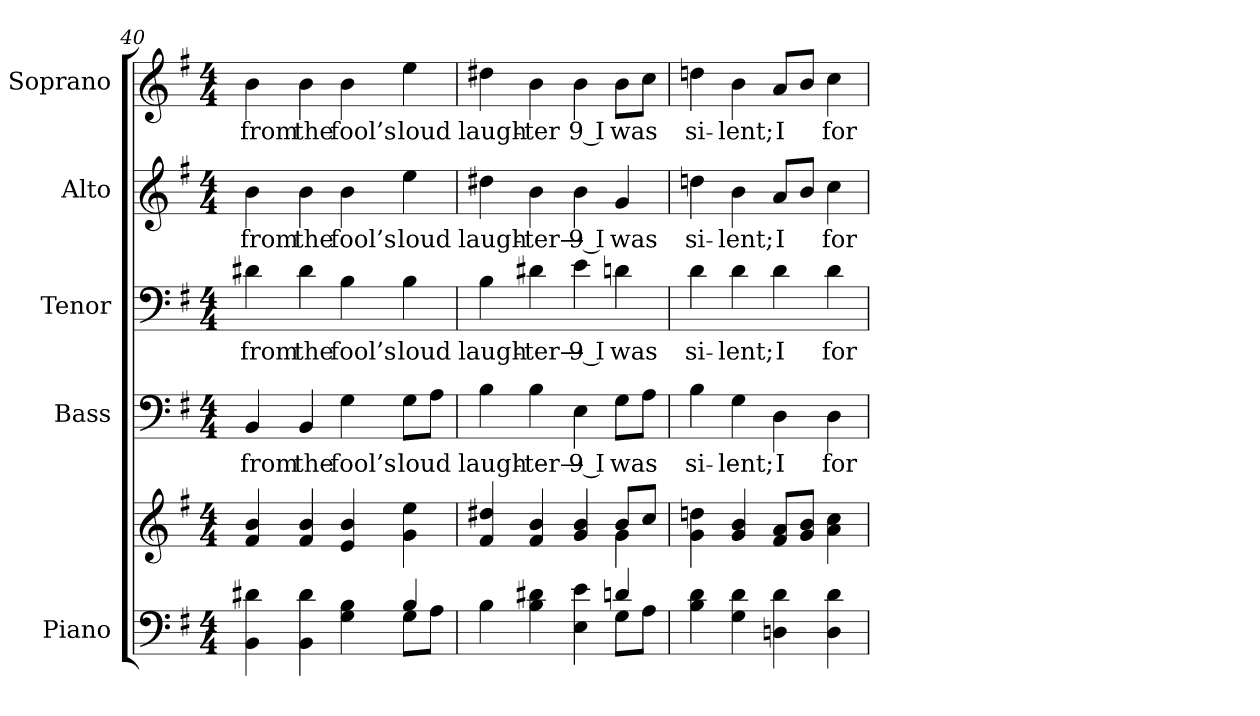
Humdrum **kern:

**kern	**kern	**kern	**text	**kern	**text	**kern	**text	**kern	**text
*part5	*part5	*part4	*part4	*part3	*part3	*part2	*part2	*part1	*part1
*staff6	*staff5	*staff4	*staff4	*staff3	*staff3	*staff2	*staff2	*staff1	*staff1
*I"Piano	*	*I"Bass	*	*I"Tenor	*	*I"Alto	*	*I"Soprano	*
*I'Pno.	*	*I'B.	*	*I'T.	*	*I'A.	*	*I'S.	*
!!LO:PB:g=z
*clefF4	*clefG2	*clefF4	*	*clefF4	*	*clefG2	*	*clefG2	*
*k[f#]	*k[f#]	*k[f#]	*	*k[f#]	*	*k[f#]	*	*k[f#]	*
*G:	*G:	*G:	*	*G:	*	*G:	*	*G:	*
*M4/4	*M4/4	*M4/4	*	*M4/4	*	*M4/4	*	*M4/4	*
=40	=40	=40	=40	=40	=40	=40	=40	=40	=40
*^	*	*	*	*	*	*	*	*	*
!	!	!	!	!LO:LY:b:color=#000000	!	!	!	!	!	!
!	!	!	!	!	!	!LO:LY:b:color=#000000	!	!	!	!
!	!	!	!	!	!	!	!	!LO:LY:b:color=#000000	!	!
!	!	!	!	!	!	!	!	!	!	!LO:LY:b:color=#000000
4BBi\ 4d#Xi	2ryy	4f#i/ 4bi	4BBi/	from	4d#Xi\	from	4bi\	from	4bi\	from
!	!	!	!	!LO:LY:b:color=#000000	!	!	!	!	!	!
!	!	!	!	!	!	!LO:LY:b:color=#000000	!	!	!	!
!	!	!	!	!	!	!	!	!LO:LY:b:color=#000000	!	!
!	!	!	!	!	!	!	!	!	!	!LO:LY:b:color=#000000
4BBi\ 4d#i	.	4f#i/ 4bi	4BBi/	the	4d#i\	the	4bi\	the	4bi\	the
!	!	!	!	!LO:LY:b:color=#000000	!	!	!	!	!	!
!	!	!	!	!	!	!LO:LY:b:color=#000000	!	!	!	!
!	!	!	!	!	!	!	!	!LO:LY:b:color=#000000	!	!
!	!	!	!	!	!	!	!	!	!	!LO:LY:b:color=#000000
4Gi\ 4Bi	4ryy	4ei/ 4bi	4Gi\	fool’s	4Bi\	fool’s	4bi\	fool’s	4bi\	fool’s
!	!	!	!	!LO:LY:b:color=#000000	!	!	!	!	!	!
!	!	!	!	!	!	!LO:LY:b:color=#000000	!	!	!	!
!	!	!	!	!	!	!	!	!LO:LY:b:color=#000000	!	!
!	!	!	!	!	!	!	!	!	!	!LO:LY:b:color=#000000
4Bi/	8Gi\L	4gi\ 4eei	8Gi\L	loud	4Bi\	loud	4eei\	loud	4eei\	loud
.	8Ai\J	.	8Ai\J	.	.	.	.	.	.	.
=41	=41	=41	=41	=41	=41	=41	=41	=41	=41	=41
*	*	*^	*	*	*	*	*	*	*	*
!	!	!	!	!	!LO:LY:b:color=#000000	!	!	!	!	!	!
!	!	!	!	!	!	!	!LO:LY:b:color=#000000	!	!	!	!
!	!	!	!	!	!	!	!	!	!LO:LY:b:color=#000000	!	!
!	!	!	!	!	!	!	!	!	!	!	!LO:LY:b:color=#000000
4Bi\	2ryy	4f#i/ 4dd#Xi	2ryy	4Bi\	laugh-	4Bi\	laugh-	4dd#Xi\	laugh-	4dd#Xi\	laugh-
!	!	!	!	!	!LO:LY:b:color=#000000	!	!	!	!	!	!
!	!	!	!	!	!	!	!LO:LY:b:color=#000000	!	!	!	!
!	!	!	!	!	!	!	!	!	!LO:LY:b:color=#000000	!	!
!	!	!	!	!	!	!	!	!	!	!	!LO:LY:b:color=#000000
4Bi\ 4d#Xi	.	4f#i/ 4bi	.	4Bi\	-ter—	4d#Xi\	-ter—	4bi\	-ter—	4bi\	-ter
!	!	!	!	!	!LO:LY:b:color=#000000	!	!	!	!	!	!
!	!	!	!	!	!	!	!LO:LY:b:color=#000000	!	!	!	!
!	!	!	!	!	!	!	!	!	!LO:LY:b:color=#000000	!	!
!	!	!	!	!	!	!	!	!	!	!	!LO:LY:b:color=#000000
4Ei\ 4ei	4ryy	4gi/ 4bi	4ryy	4Ei\	9 I	4ei\	9 I	4bi\	9 I	4bi\	9 I
!	!	!	!	!	!LO:LY:b:color=#000000	!	!	!	!	!	!
!	!	!	!	!	!	!	!LO:LY:b:color=#000000	!	!	!	!
!	!	!	!	!	!	!	!	!	!LO:LY:b:color=#000000	!	!
!	!	!	!	!	!	!	!	!	!	!	!LO:LY:b:color=#000000
4dni/	8Gi\L	8bi/L	4gi\	8Gi\L	was	4dni\	was	4gi/	was	8bi\L	was
.	8Ai\J	8cci/J	.	8Ai\J	.	.	.	.	.	8cci\J	.
*v	*v	*	*	*	*	*	*	*	*	*	*
*	*v	*v	*	*	*	*	*	*	*	*
=42	=42	=42	=42	=42	=42	=42	=42	=42	=42
*^	*	*	*	*	*	*	*	*	*
!	!	!	!	!LO:LY:b:color=#000000	!	!	!	!	!	!
*v	*v	*	*	*	*	*	*	*	*	*
*^	*	*	*	*	*	*	*	*	*
!	!	!	!	!	!	!LO:LY:b:color=#000000	!	!	!	!
*v	*v	*	*	*	*	*	*	*	*	*
*^	*	*	*	*	*	*	*	*	*
!	!	!	!	!	!	!	!	!LO:LY:b:color=#000000	!	!
*v	*v	*	*	*	*	*	*	*	*	*
*^	*	*	*	*	*	*	*	*	*
!	!	!	!	!	!	!	!	!	!	!LO:LY:b:color=#000000
*v	*v	*	*	*	*	*	*	*	*	*
4Bi\ 4di	4gi\ 4ddni	4Bi\	si-	4di\	si-	4ddni\	si-	4ddni\	si-
!	!	!	!LO:LY:b:color=#000000	!	!	!	!	!	!
!	!	!	!	!	!LO:LY:b:color=#000000	!	!	!	!
!	!	!	!	!	!	!	!LO:LY:b:color=#000000	!	!
!	!	!	!	!	!	!	!	!	!LO:LY:b:color=#000000
4Gi\ 4di	4gi/ 4bi	4Gi\	-lent;	4di\	-lent;	4bi\	-lent;	4bi\	-lent;
!	!	!	!LO:LY:b:color=#000000	!	!	!	!	!	!
!	!	!	!	!	!LO:LY:b:color=#000000	!	!	!	!
!	!	!	!	!	!	!	!LO:LY:b:color=#000000	!	!
!	!	!	!	!	!	!	!	!	!LO:LY:b:color=#000000
4Dni\ 4di	8f#i/ 8aiL	4Di\	I	4di\	I	8ai/L	I	8ai/L	I
.	8gi/ 8biJ	.	.	.	.	8bi/J	.	8bi/J	.
!	!	!	!LO:LY:b:color=#000000	!	!	!	!	!	!
!	!	!	!	!	!LO:LY:b:color=#000000	!	!	!	!
!	!	!	!	!	!	!	!LO:LY:b:color=#000000	!	!
!	!	!	!	!	!	!	!	!	!LO:LY:b:color=#000000
4Di\ 4di	4ai\ 4cci	4Di\	for-	4di\	for-	4cci\	for-	4cci\	for-
=	=	=	=	=	=	=	=	=	=
*-	*-	*-	*-	*-	*-	*-	*-	*-	*-
